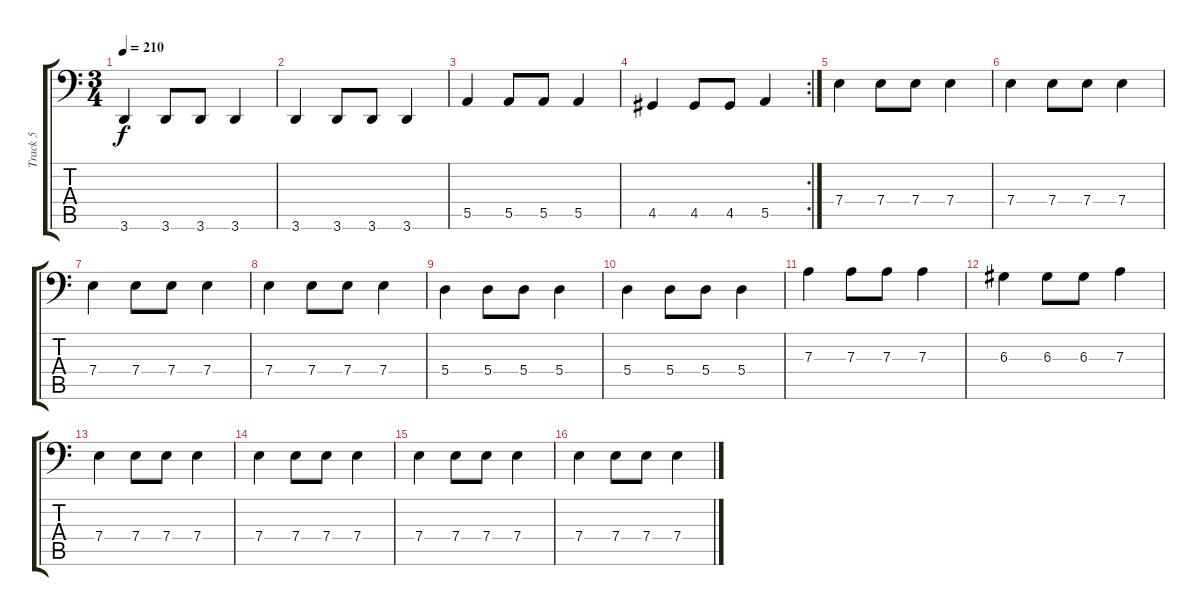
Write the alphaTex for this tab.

\track ("Track 5" "Track 5") {instrument acousticbass}
\staff {score tabs}
\tuning (C3 G2 D2 A1 E1 B0) {hide}
\ts (3 4)
\tempo 210
\clef f4
\ks c
3.6.4{dy f} 3.6.8 3.6.8 3.6.4 |
3.6.4 3.6.8 3.6.8 3.6.4 |
5.5.4 5.5.8 5.5.8 5.5.4 |
\rc 2
4.5.4 4.5.8 4.5.8 5.5.4 |
7.4.4 7.4.8 7.4.8 7.4.4 |
7.4.4 7.4.8 7.4.8 7.4.4 |
7.4.4 7.4.8 7.4.8 7.4.4 |
7.4.4 7.4.8 7.4.8 7.4.4 |
5.4.4 5.4.8 5.4.8 5.4.4 |
5.4.4 5.4.8 5.4.8 5.4.4 |
7.3.4 7.3.8 7.3.8 7.3.4 |
6.3.4 6.3.8 6.3.8 7.3.4 |
7.4.4 7.4.8 7.4.8 7.4.4 |
7.4.4 7.4.8 7.4.8 7.4.4 |
7.4.4 7.4.8 7.4.8 7.4.4 |
7.4.4 7.4.8 7.4.8 7.4.4
